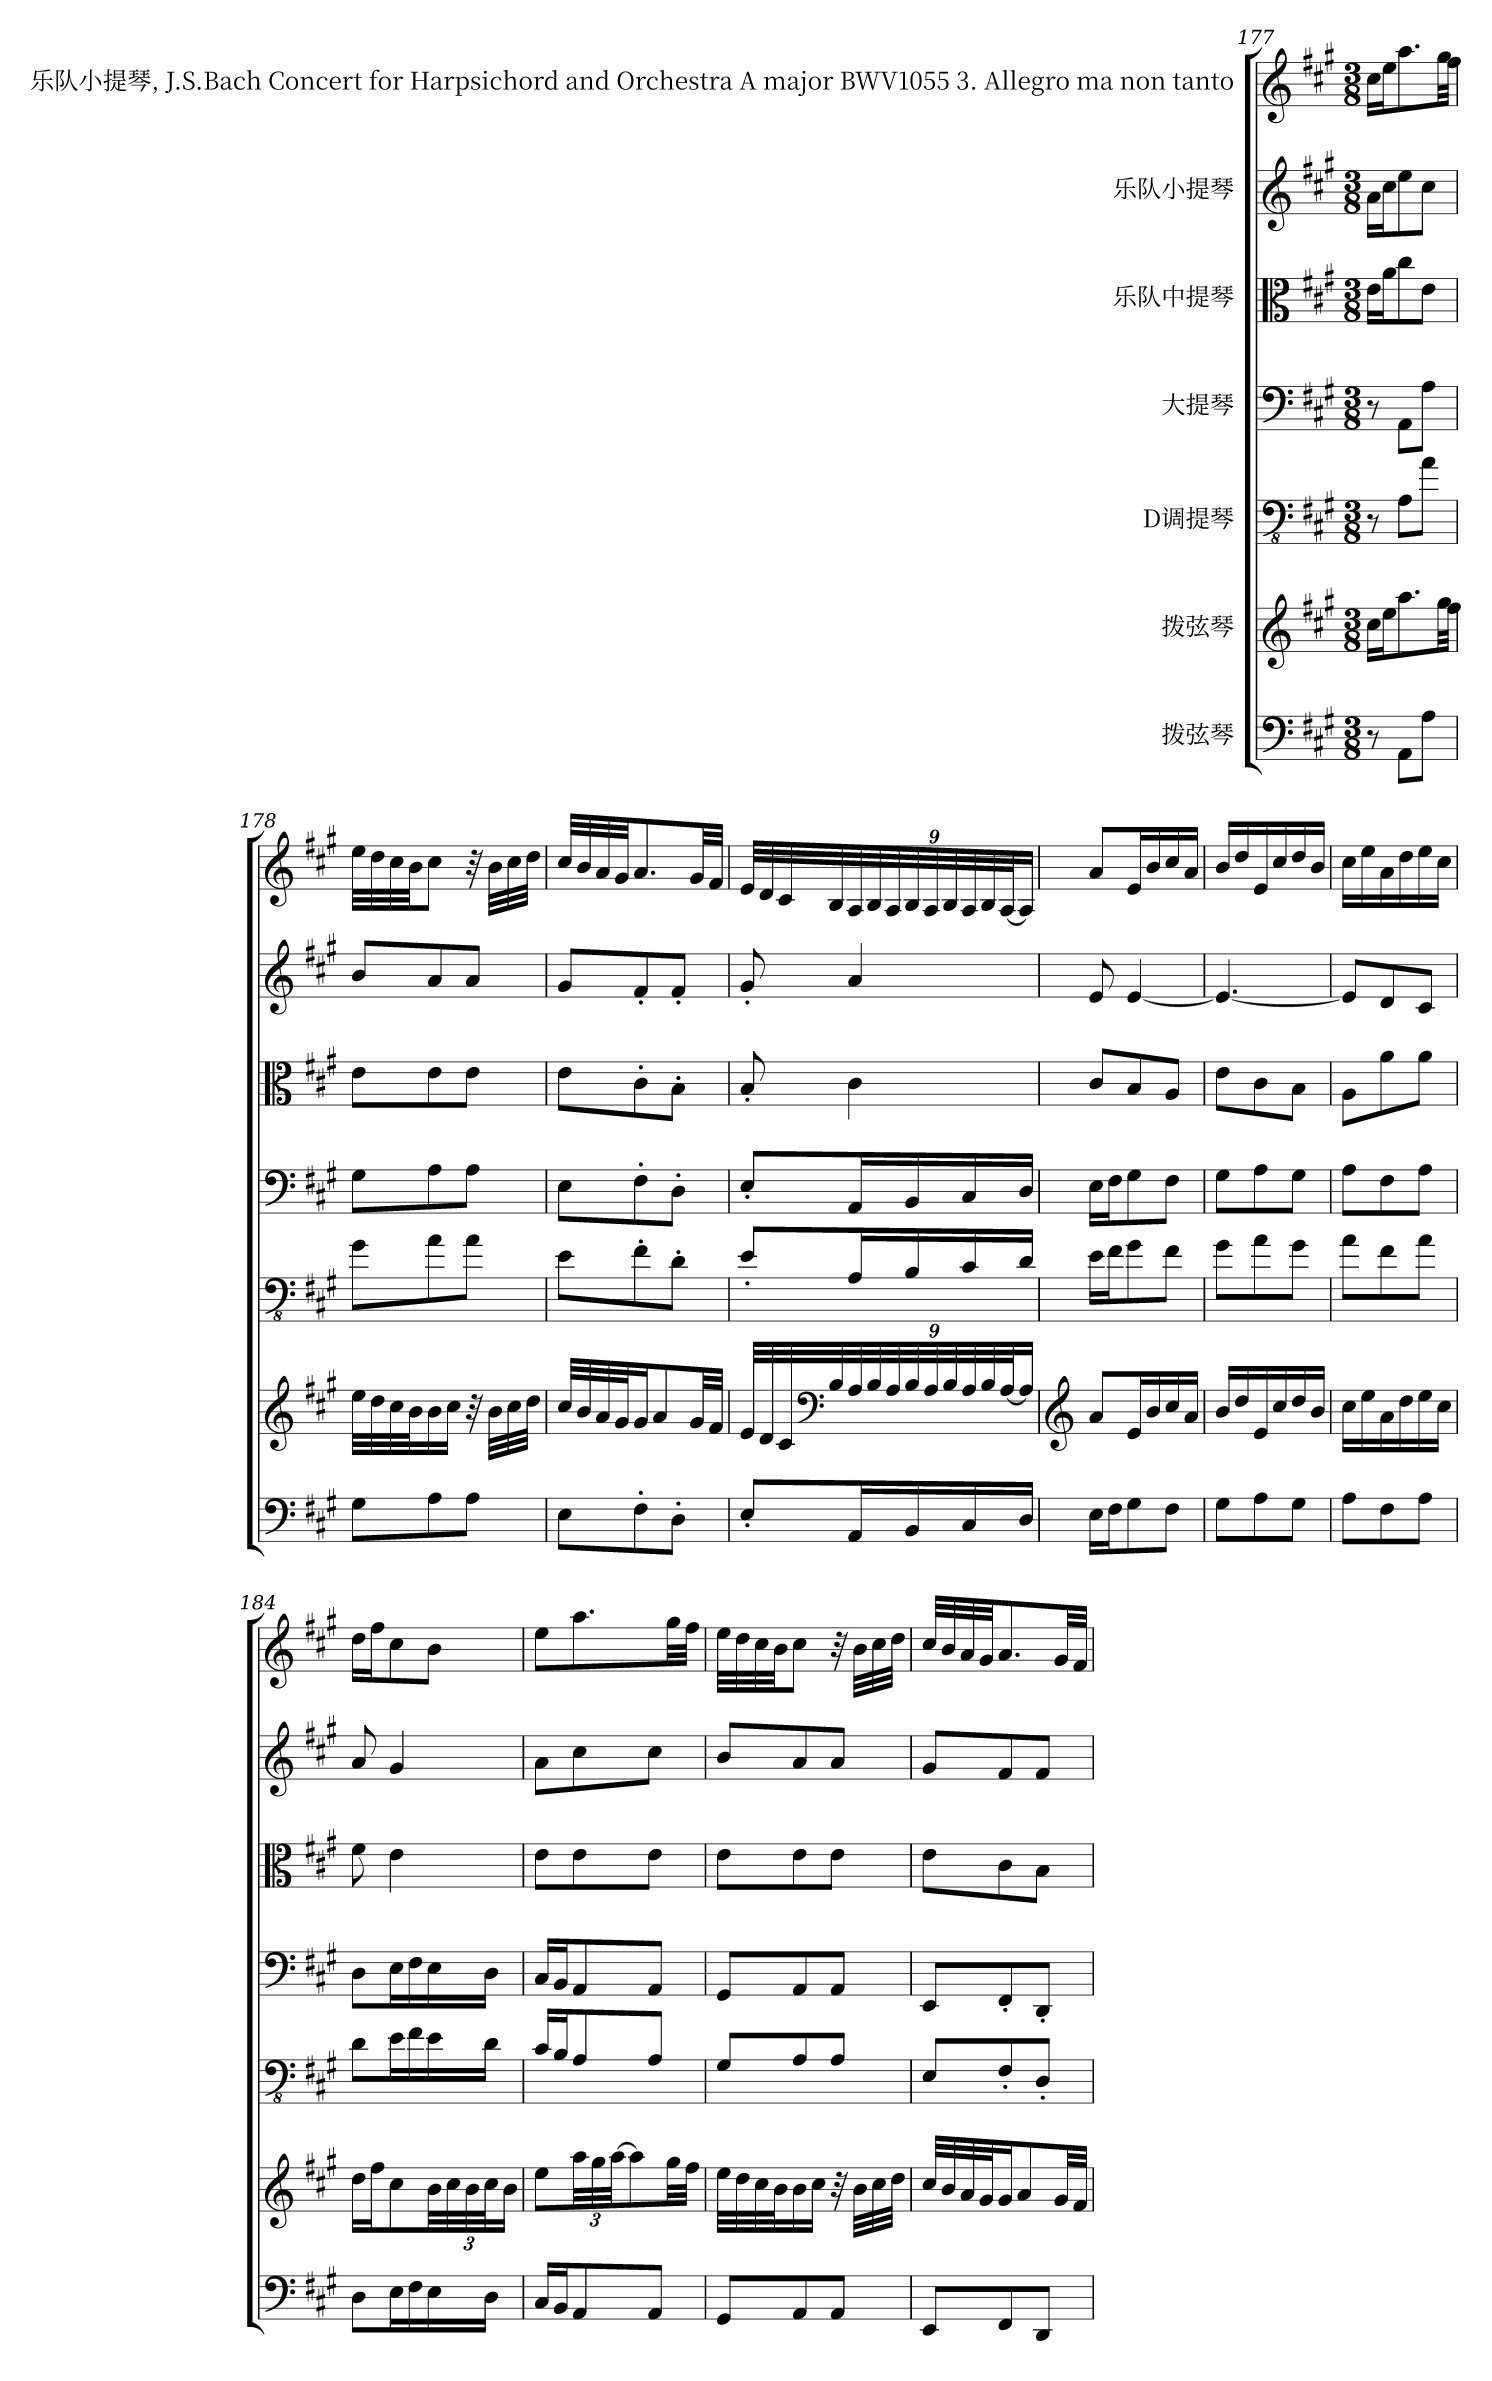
**kern	**kern	**kern	**kern	**kern	**kern	**kern
*part7	*part6	*part5	*part4	*part3	*part2	*part1
*staff7	*staff6	*staff5	*staff4	*staff3	*staff2	*staff1
*I"拨弦琴	*I"拨弦琴	*I"D调提琴	*I"大提琴	*I"乐队中提琴	*I"乐队小提琴	*I"乐队小提琴, J.S.Bach Concert for Harpsichord and Orchestra A major BWV1055 3. Allegro ma non tanto
*clefF4	*clefG2	*clefFv4	*clefF4	*clefC3	*clefG2	*clefG2
*	*	*ITrd7c12	*	*	*	*
*k[f#c#g#]	*k[f#c#g#]	*k[f#c#g#]	*k[f#c#g#]	*k[f#c#g#]	*k[f#c#g#]	*k[f#c#g#]
*M3/8	*M3/8	*M3/8	*M3/8	*M3/8	*M3/8	*M3/8
=177	=177	=177	=177	=177	=177	=177
8r	16cc#\LL	8r	8r	16e\LL	16a\LL	16cc#\LL
.	16ee\J	.	.	16a\J	16cc#\J	16ee\J
8AA\L	8.aa\	8AAA\L	8AA\L	8cc#\	8ee\	8.aa\
8A\J	.	8AA\J	8A\J	8e\J	8cc#\J	.
.	32gg#\LL	.	.	.	.	32gg#\LL
.	32ff#\JJJ	.	.	.	.	32ff#\JJJ
=178	=178	=178	=178	=178	=178	=178
8G#\L	32ee\LLL	8GG#\L	8G#\L	8e\L	8b/L	32ee\LLL
.	32dd\	.	.	.	.	32dd\
.	32cc#\	.	.	.	.	32cc#\
.	32b\J	.	.	.	.	32b\JJ
8A\	16b\	8AA\	8A\	8e\	8a/	8cc#\J
.	16cc#\JJ	.	.	.	.	.
8A\J	32r	8AA\J	8A\J	8e\J	8a/J	32r
.	32b\LLL	.	.	.	.	32b\LLL
.	32cc#\	.	.	.	.	32cc#\
.	32dd\JJJ	.	.	.	.	32dd\JJJ
=179	=179	=179	=179	=179	=179	=179
8E\L	32cc#/LLL	8EE\L	8E\L	8e\L	8g#/L	32cc#/LLL
.	32b/	.	.	.	.	32b/
.	32a/	.	.	.	.	32a/
.	32g#/J	.	.	.	.	32g#/JJ
8F#'\	16g#/J	8FF#'\	8F#'\	8c#'\	8f#'/	8.a/
.	8a/	.	.	.	.	.
8D'\J	.	8DD'\J	8D'\J	8B'\J	8f#'/J	.
.	32g#/LL	.	.	.	.	32g#/LL
.	32f#/JJJ	.	.	.	.	32f#/JJJ
!!LO:PB:g=z
=180	=180	=180	=180	=180	=180	=180
8E'/L	32e/LLL	8EE'/L	8E'/L	8B'/	8g#'/	32e/LLL
.	32d/	.	.	.	.	32d/
.	32c#/	.	.	.	.	32c#/
*	*clefF4	*	*	*	*	*
.	32B/	.	.	.	.	32B/
*	*Xbrackettup	*	*	*	*	*Xbrackettup
16AA/L	48A/	16AAA/L	16AA/L	4c#\	4a/	48A/
.	48B/	.	.	.	.	48B/
.	48A/	.	.	.	.	48A/
16BB/	48B/	16BBB/	16BB/	.	.	48B/
.	48A/	.	.	.	.	48A/
.	48B/	.	.	.	.	48B/
16C#/	48A/	16CC#/	16C#/	.	.	48A/
.	48B/	.	.	.	.	48B/
.	[48A/J	.	.	.	.	[48A/J
16D/JJ	16A/JJ]	16DD/JJ	16D/JJ	.	.	16A/JJ]
=181	=181	=181	=181	=181	=181	=181
*	*clefG2	*	*	*	*	*
16E\LL	8a/L	16EE\LL	16E\LL	8c#/L	8e/	8a/L
16F#\J	.	16FF#\J	16F#\J	.	.	.
8G#\	16e/L	8GG#\	8G#\	8B/	[4e/	16e/L
.	16b/	.	.	.	.	16b/
8F#\J	16cc#/	8FF#\J	8F#\J	8A/J	.	16cc#/
.	16a/JJ	.	.	.	.	16a/JJ
=182	=182	=182	=182	=182	=182	=182
8G#\L	16b/LL	8GG#\L	8G#\L	8e\L	4.e/_	16b/LL
.	16dd/	.	.	.	.	16dd/
8A\	16e/	8AA\	8A\	8c#\	.	16e/
.	16cc#/	.	.	.	.	16cc#/
8G#\J	16dd/	8GG#\J	8G#\J	8B\J	.	16dd/
.	16b/JJ	.	.	.	.	16b/JJ
=183	=183	=183	=183	=183	=183	=183
8A\L	16cc#\LL	8AA\L	8A\L	8A\L	8e/L]	16cc#\LL
.	16ee\	.	.	.	.	16ee\
8F#\	16a\	8FF#\	8F#\	8a\	8d/	16a\
.	16dd\	.	.	.	.	16dd\
8A\J	16ee\	8AA\J	8A\J	8a\J	8c#/J	16ee\
.	16cc#\JJ	.	.	.	.	16cc#\JJ
!!LO:PB:g=z
=184	=184	=184	=184	=184	=184	=184
8D\L	16dd\LL	8DD\L	8D\L	8f#\	8a/	16dd\LL
.	16ff#\J	.	.	.	.	16ff#\J
16E\L	8cc#\	16EE\L	16E\L	4e\	4g#/	8cc#\
16F#\	.	16FF#\	16F#\	.	.	.
16E\	48b\LL	16EE\	16E\	.	.	8b\J
.	48cc#\	.	.	.	.	.
.	48b\	.	.	.	.	.
16D\JJ	48cc#\J	16DD\JJ	16D\JJ	.	.	.
.	24b\JJ	.	.	.	.	.
=185	=185	=185	=185	=185	=185	=185
16C#/LL	8ee\L	16CC#/LL	16C#/LL	8e\L	8a\L	8ee\L
16BB/J	.	16BBB/J	16BB/J	.	.	.
8AA/	48aa\LL	8AAA/	8AA/	8e\	8cc#\	8.aa\
.	48gg#\	.	.	.	.	.
.	[48aa\JJ	.	.	.	.	.
.	8aa\]	.	.	.	.	.
8AA/J	.	8AAA/J	8AA/J	8e\J	8cc#\J	.
.	32gg#\LL	.	.	.	.	32gg#\LL
.	32ff#\JJJ	.	.	.	.	32ff#\JJJ
=186	=186	=186	=186	=186	=186	=186
8GG#/L	32ee\LLL	8GGG#/L	8GG#/L	8e\L	8b/L	32ee\LLL
.	32dd\	.	.	.	.	32dd\
.	32cc#\	.	.	.	.	32cc#\
.	32b\J	.	.	.	.	32b\JJ
8AA/	16b\	8AAA/	8AA/	8e\	8a/	8cc#\J
.	16cc#\JJ	.	.	.	.	.
8AA/J	32r	8AAA/J	8AA/J	8e\J	8a/J	32r
.	32b\LLL	.	.	.	.	32b\LLL
.	32cc#\	.	.	.	.	32cc#\
.	32dd\JJJ	.	.	.	.	32dd\JJJ
=187	=187	=187	=187	=187	=187	=187
8EE/L	32cc#/LLL	8EEE/L	8EE/L	8e\L	8g#/L	32cc#/LLL
.	32b/	.	.	.	.	32b/
.	32a/	.	.	.	.	32a/
.	32g#/J	.	.	.	.	32g#/JJ
8FF#/	16g#/J	8FFF#'/	8FF#'/	8c#\	8f#/	8.a/
.	8a/	.	.	.	.	.
8DD/J	.	8DDD'/J	8DD'/J	8B\J	8f#/J	.
.	32g#/LL	.	.	.	.	32g#/LL
.	32f#/JJJ	.	.	.	.	32f#/JJJ
=	=	=	=	=	=	=
*-	*-	*-	*-	*-	*-	*-
